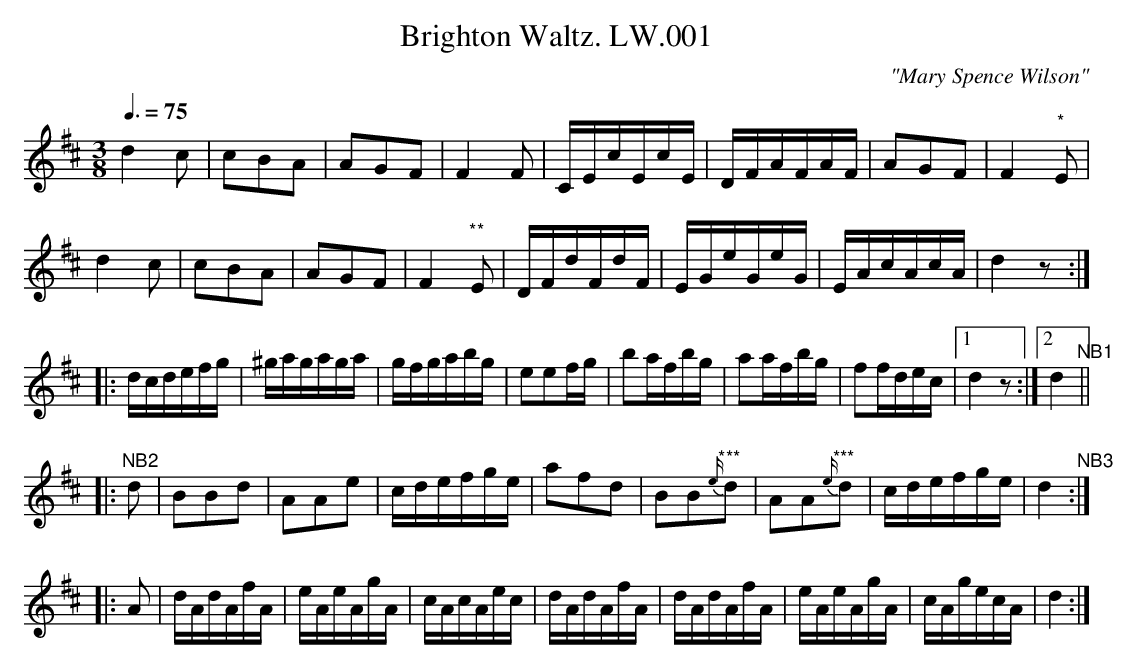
X:1
T:Brighton Waltz. LW.001
M:3/8
L:1/16
Q:3/8=75
C:"Mary Spence Wilson"
K:D
d4c2 | c2B2A2 | A2G2F2 | F4F2 | CEcEcE | DFAFAF | A2G2F2 | F4"*"E2 |
d4c2 | c2B2A2 | A2G2F2 | F4"**"E2 | DFdFdF | EGeGeG | EAcAcA | d4z2:|
|:dcdefg | ^gagaga | gfgabg | e2e2fg | b2afbg | a2afbg | f2fdec |1 d4z2:|2 d4 "^NB1"||
|:"^NB2"d2 | B2B2d2 | A2A2e2 | cdefge | a2f2d2 | B2B2"***"{e/}d2 | A2A2"***"{e/}d2 | cdefge | d4 "^NB3":|
|:A2 | dAdAfA | eAeAgA | cAcAec | dAdAfA | dAdAfA | eAeAgA | cAgecA | d4:|
